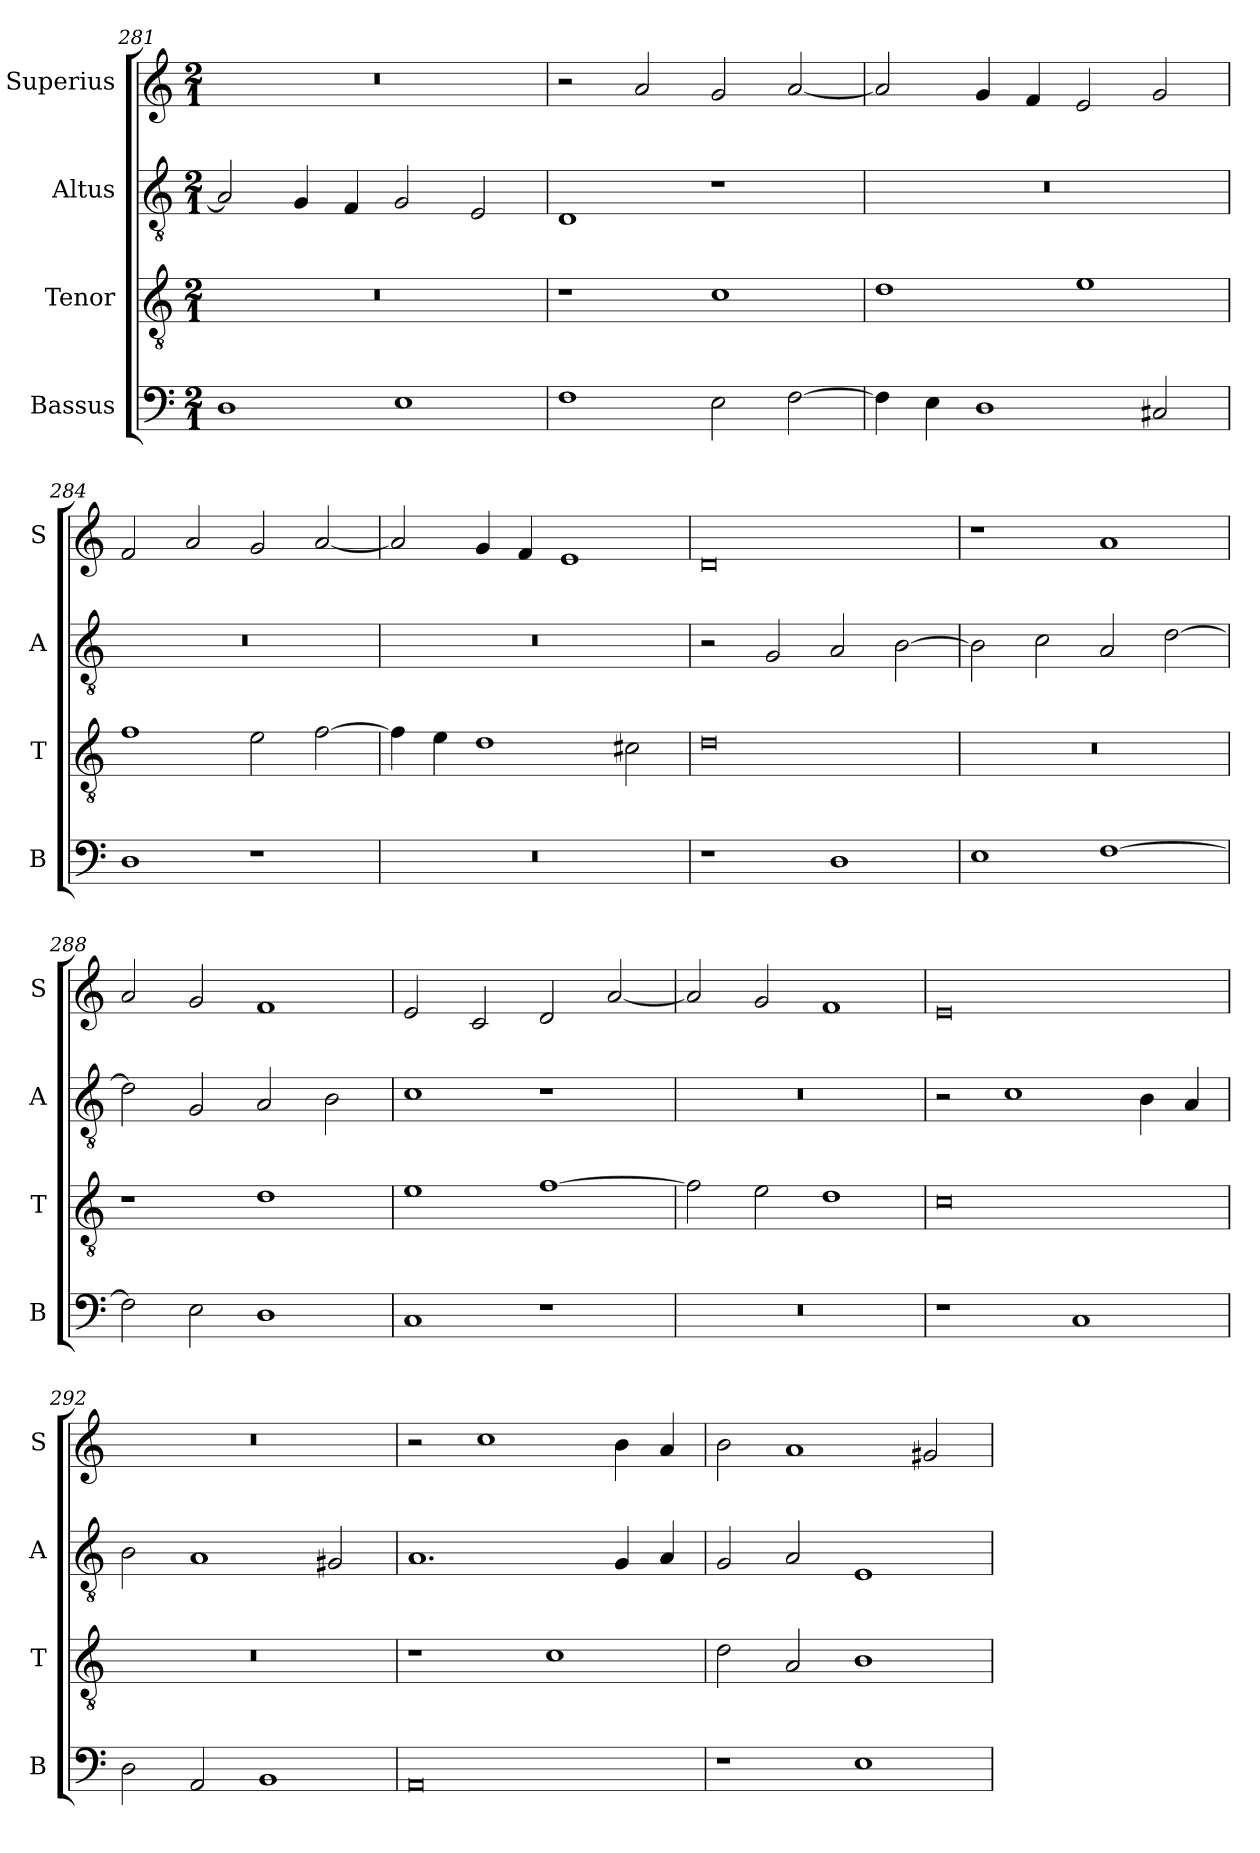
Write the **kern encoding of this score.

**kern	**kern	**kern	**kern
*part4	*part3	*part2	*part1
*staff4	*staff3	*staff2	*staff1
*I"Bassus	*I"Tenor	*I"Altus	*I"Superius
*I'B	*I'T	*I'A	*I'S
*clefF4	*clefGv2	*clefGv2	*clefG2
*k[]	*k[]	*k[]	*k[]
*M2/1	*M2/1	*M2/1	*M2/1
=281	=281	=281	=281
1D	0r	2A/]	0r
.	.	4G/	.
.	.	4F/	.
1E	.	2G/	.
.	.	2E/	.
=282	=282	=282	=282
1F	1r	1D	2r
.	.	.	2a/
2E\	1c	1r	2g/
[2F\	.	.	[2a/
=283	=283	=283	=283
4F\]	1d	0r	2a/]
4E\	.	.	.
1D	.	.	4g/
.	.	.	4f/
.	1e	.	2e/
2C#X/	.	.	2g/
=284	=284	=284	=284
1D	1f	0r	2f/
.	.	.	2a/
1r	2e\	.	2g/
.	[2f\	.	[2a/
=285	=285	=285	=285
0r	4f\]	0r	2a/]
.	4e\	.	.
.	1d	.	4g/
.	.	.	4f/
.	.	.	1e
.	2c#X\	.	.
=286	=286	=286	=286
1r	0d	2r	0d
.	.	2G/	.
1D	.	2A/	.
.	.	[2B\	.
=287	=287	=287	=287
1E	0r	2B\]	1r
.	.	2c\	.
[1F	.	2A/	1a
.	.	[2d\	.
=288	=288	=288	=288
2F\]	1r	2d\]	2a/
2E\	.	2G/	2g/
1D	1d	2A/	1f
.	.	2B\	.
=289	=289	=289	=289
1C	1e	1c	2e/
.	.	.	2c/
1r	[1f	1r	2d/
.	.	.	[2a/
=290	=290	=290	=290
0r	2f\]	0r	2a/]
.	2e\	.	2g/
.	1d	.	1f
=291	=291	=291	=291
1r	0c	2r	0e
.	.	1c	.
1C	.	.	.
.	.	4B\	.
.	.	4A/	.
=292	=292	=292	=292
2D\	0r	2B\	0r
2AA/	.	1A	.
1BB	.	.	.
.	.	2G#X/	.
=293	=293	=293	=293
0AA	1r	1.A	2r
.	.	.	1cc
.	1c	.	.
.	.	4G/	4b\
.	.	4A/	4a/
=294	=294	=294	=294
1r	2d\	2G/	2b\
.	2A/	2A/	1a
1E	1B	1E	.
.	.	.	2g#X/
=	=	=	=
*-	*-	*-	*-
